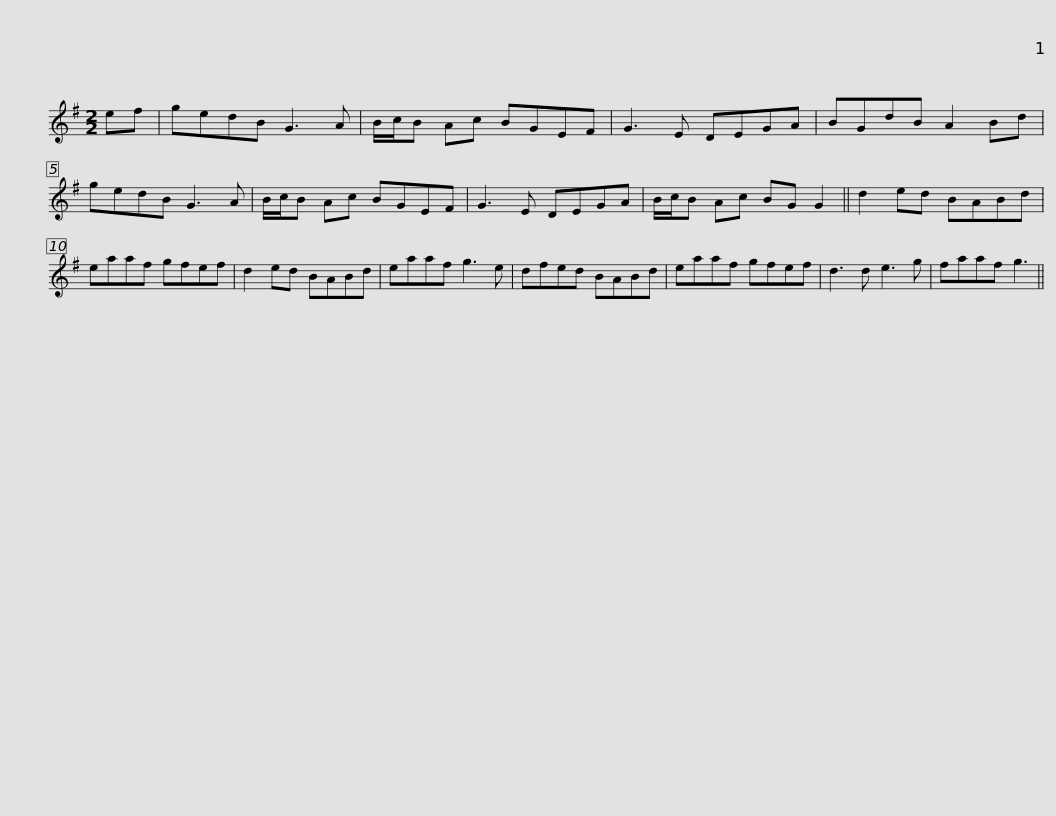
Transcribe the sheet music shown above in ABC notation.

X:1
L:1/8
M:2/2
I:linebreak $
K:G
V:1 treble
V:1
 ef | gedB G3 A | B/c/B Ac BGEF | G3 E DEGA | BGdB A2 Bd | %5
 gedB G3 A |$ B/c/B Ac BGEF | G3 E DEGA | B/c/B Ac BG G2 || d2 ed BABd | %10
 eaaf gfef | d2 ed BABd |$ eaaf g3 e | dfed BABd | eaaf gfef | %15
 d3 d e3 g | faaf g3 || %17
